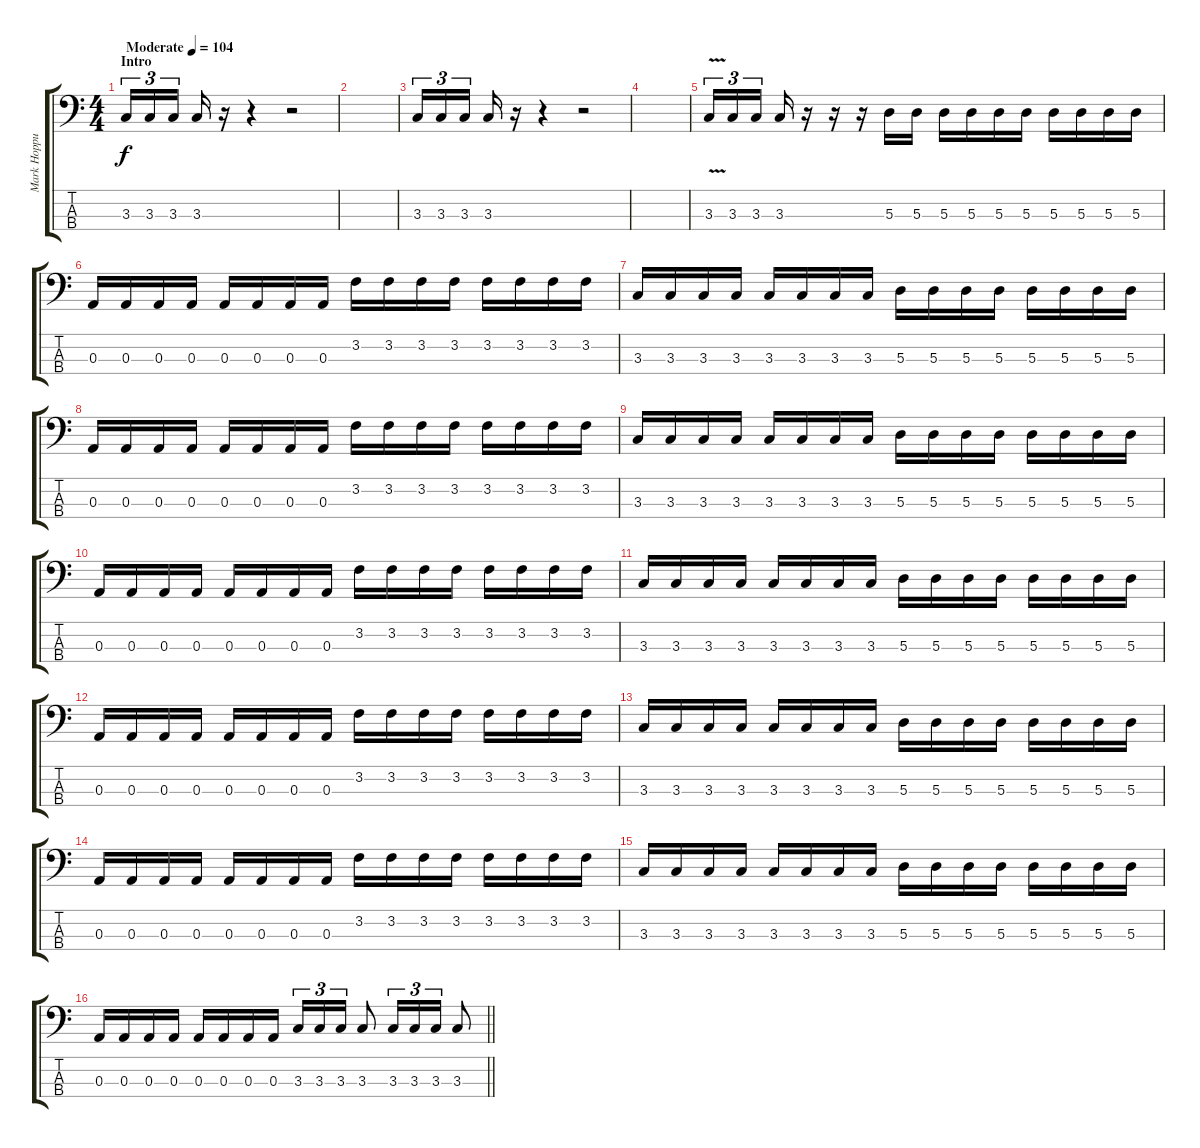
\track ("Mark Hoppus" "Mark Hoppu") {instrument electricbassfinger}
\staff {score tabs}
\tuning (G2 D2 A1 E1) {hide}
\ts (4 4)
\section ("" "Intro")
\tempo (104 "Moderate")
\clef f4
\ks c
3.3.16{tu (3 2) dy f instrument electricbassfinger} 3.3.16{tu (3 2)} 3.3.16{tu (3 2) beam splitsecondary} 3.3.16 r.16 r.4 r.2 |
|
3.3.16{tu (3 2)} 3.3.16{tu (3 2)} 3.3.16{tu (3 2) beam splitsecondary} 3.3.16 r.16 r.4 r.2 |
|
3.3{v}.16{tu (3 2)} 3.3.16{tu (3 2)} 3.3.16{tu (3 2) beam splitsecondary} 3.3.16 r.16 r.16 r.16 5.3.16 5.3.16 5.3.16 5.3.16 5.3.16 5.3.16 5.3.16 5.3.16 5.3.16 5.3.16 |
0.3.16 0.3.16 0.3.16 0.3.16 0.3.16 0.3.16 0.3.16 0.3.16 3.2.16 3.2.16 3.2.16 3.2.16 3.2.16 3.2.16 3.2.16 3.2.16 |
3.3.16 3.3.16 3.3.16 3.3.16 3.3.16 3.3.16 3.3.16 3.3.16 5.3.16 5.3.16 5.3.16 5.3.16 5.3.16 5.3.16 5.3.16 5.3.16 |
0.3.16 0.3.16 0.3.16 0.3.16 0.3.16 0.3.16 0.3.16 0.3.16 3.2.16 3.2.16 3.2.16 3.2.16 3.2.16 3.2.16 3.2.16 3.2.16 |
3.3.16 3.3.16 3.3.16 3.3.16 3.3.16 3.3.16 3.3.16 3.3.16 5.3.16 5.3.16 5.3.16 5.3.16 5.3.16 5.3.16 5.3.16 5.3.16 |
0.3.16 0.3.16 0.3.16 0.3.16 0.3.16 0.3.16 0.3.16 0.3.16 3.2.16 3.2.16 3.2.16 3.2.16 3.2.16 3.2.16 3.2.16 3.2.16 |
3.3.16 3.3.16 3.3.16 3.3.16 3.3.16 3.3.16 3.3.16 3.3.16 5.3.16 5.3.16 5.3.16 5.3.16 5.3.16 5.3.16 5.3.16 5.3.16 |
0.3.16 0.3.16 0.3.16 0.3.16 0.3.16 0.3.16 0.3.16 0.3.16 3.2.16 3.2.16 3.2.16 3.2.16 3.2.16 3.2.16 3.2.16 3.2.16 |
3.3.16 3.3.16 3.3.16 3.3.16 3.3.16 3.3.16 3.3.16 3.3.16 5.3.16 5.3.16 5.3.16 5.3.16 5.3.16 5.3.16 5.3.16 5.3.16 |
0.3.16 0.3.16 0.3.16 0.3.16 0.3.16 0.3.16 0.3.16 0.3.16 3.2.16 3.2.16 3.2.16 3.2.16 3.2.16 3.2.16 3.2.16 3.2.16 |
3.3.16 3.3.16 3.3.16 3.3.16 3.3.16 3.3.16 3.3.16 3.3.16 5.3.16 5.3.16 5.3.16 5.3.16 5.3.16 5.3.16 5.3.16 5.3.16 |
\barLineRight lightlight
0.3.16 0.3.16 0.3.16 0.3.16 0.3.16 0.3.16 0.3.16 0.3.16 3.3.16{tu (3 2)} 3.3.16{tu (3 2)} 3.3.16{tu (3 2)} 3.3.8 3.3.16{tu (3 2)} 3.3.16{tu (3 2)} 3.3.16{tu (3 2)} 3.3.8
